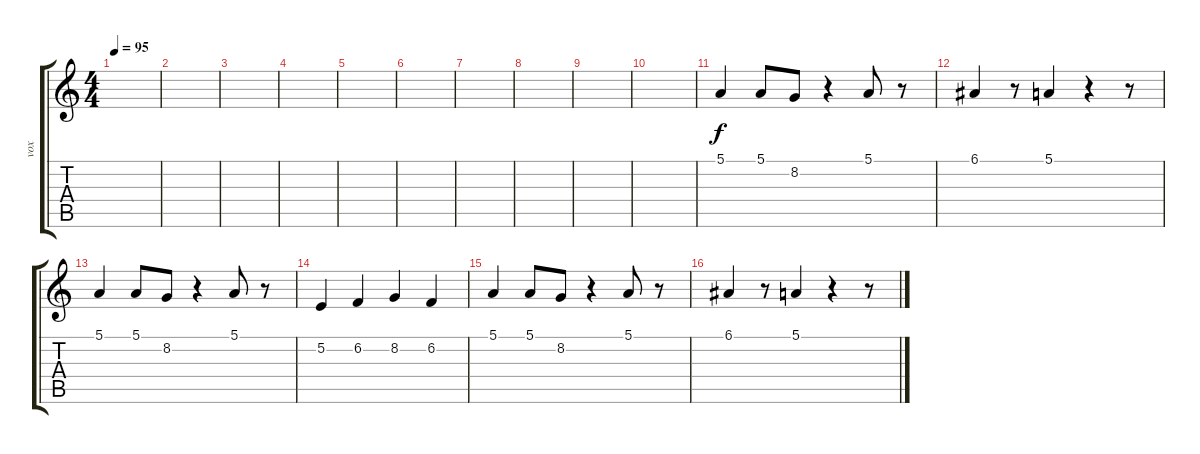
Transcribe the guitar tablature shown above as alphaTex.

\track ("vox" "vox") {instrument drawbarorgan}
\staff {score tabs}
\tuning (E4 B3 G3 D3 A2 D2) {hide}
\ts (4 4)
\tempo 95
\clef g2
\ks c
|
|
|
|
|
|
|
|
|
|
5.1.4 5.1.8 8.2.8 r.4 5.1.8 r.8 |
6.1.4 r.8 5.1.4 r.4 r.8 |
5.1.4 5.1.8 8.2.8 r.4 5.1.8 r.8 |
5.2.4 6.2.4 8.2.4 6.2.4 |
5.1.4 5.1.8 8.2.8 r.4 5.1.8 r.8 |
6.1.4 r.8 5.1.4 r.4 r.8
